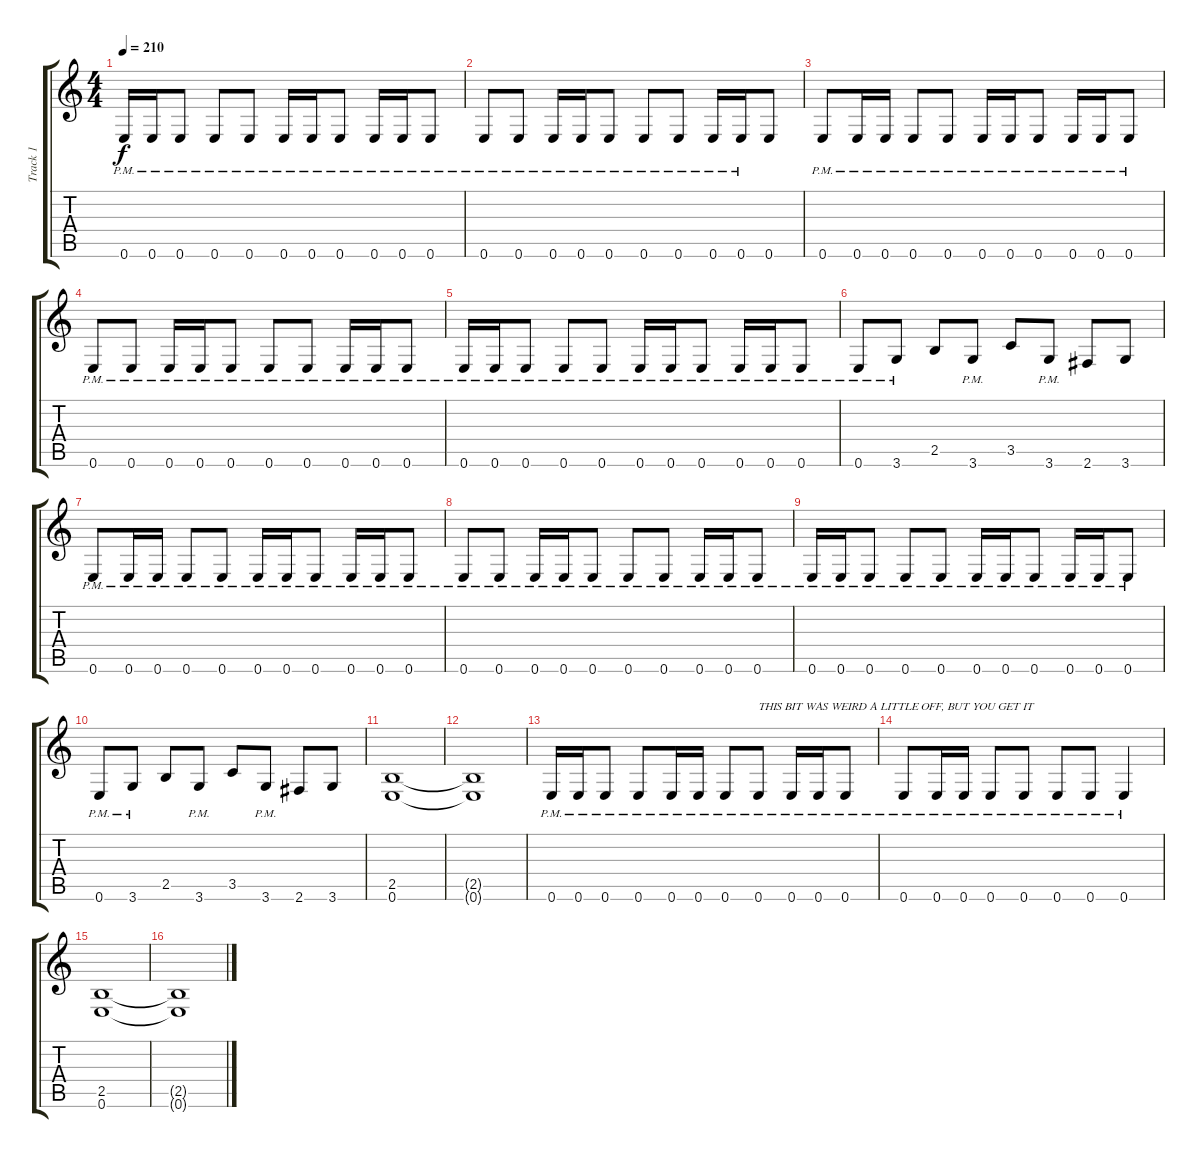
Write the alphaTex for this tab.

\track ("Track 1" "Track 1") {instrument overdrivenguitar}
\staff {score tabs}
\tuning (E4 B3 G3 D3 A2 E2) {hide}
\ts (4 4)
\tempo 210
\clef g2
\ks c
0.6{pm}.16{dy f} 0.6{pm}.16 0.6{pm}.8 0.6{pm}.8 0.6{pm}.8 0.6{pm}.16 0.6{pm}.16 0.6{pm}.8 0.6{pm}.16 0.6{pm}.16 0.6{pm}.8 |
0.6{pm}.8 0.6{pm}.8 0.6{pm}.16 0.6{pm}.16 0.6{pm}.8 0.6{pm}.8 0.6{pm}.8 0.6{pm}.16 0.6{pm}.16 0.6.8 |
0.6{pm}.8 0.6{pm}.16 0.6{pm}.16 0.6{pm}.8 0.6{pm}.8 0.6{pm}.16 0.6{pm}.16 0.6{pm}.8 0.6{pm}.16 0.6{pm}.16 0.6{pm}.8 |
0.6{pm}.8 0.6{pm}.8 0.6{pm}.16 0.6{pm}.16 0.6{pm}.8 0.6{pm}.8 0.6{pm}.8 0.6{pm}.16 0.6{pm}.16 0.6{pm}.8 |
0.6{pm}.16 0.6{pm}.16 0.6{pm}.8 0.6{pm}.8 0.6{pm}.8 0.6{pm}.16 0.6{pm}.16 0.6{pm}.8 0.6{pm}.16 0.6{pm}.16 0.6{pm}.8 |
0.6{pm}.8 3.6{pm}.8 2.5.8 3.6{pm}.8 3.5.8 3.6{pm}.8 2.6.8 3.6.8 |
0.6{pm}.8 0.6{pm}.16 0.6{pm}.16 0.6{pm}.8 0.6{pm}.8 0.6{pm}.16 0.6{pm}.16 0.6{pm}.8 0.6{pm}.16 0.6{pm}.16 0.6{pm}.8 |
0.6{pm}.8 0.6{pm}.8 0.6{pm}.16 0.6{pm}.16 0.6{pm}.8 0.6{pm}.8 0.6{pm}.8 0.6{pm}.16 0.6{pm}.16 0.6{pm}.8 |
0.6{pm}.16 0.6{pm}.16 0.6{pm}.8 0.6{pm}.8 0.6{pm}.8 0.6{pm}.16 0.6{pm}.16 0.6{pm}.8 0.6{pm}.16 0.6{pm}.16 0.6{pm}.8 |
0.6{pm}.8 3.6{pm}.8 2.5.8 3.6{pm}.8 3.5.8 3.6{pm}.8 2.6.8 3.6.8 |
(2.5 0.6).1 |
(2.5{t} 0.6{t}).1 |
0.6{pm}.16 0.6{pm}.16 0.6{pm}.8 0.6{pm}.8 0.6{pm}.16 0.6{pm}.16 0.6{pm}.8 0.6{pm}.8{txt "THIS BIT WAS WEIRD A LITTLE OFF, BUT YOU GET IT"} 0.6{pm}.16 0.6{pm}.16 0.6{pm}.8 |
0.6{pm}.8 0.6{pm}.16 0.6{pm}.16 0.6{pm}.8 0.6{pm}.8 0.6{pm}.8 0.6{pm}.8 0.6{pm}.4 |
(2.5 0.6).1 |
(2.5{t} 0.6{t}).1
